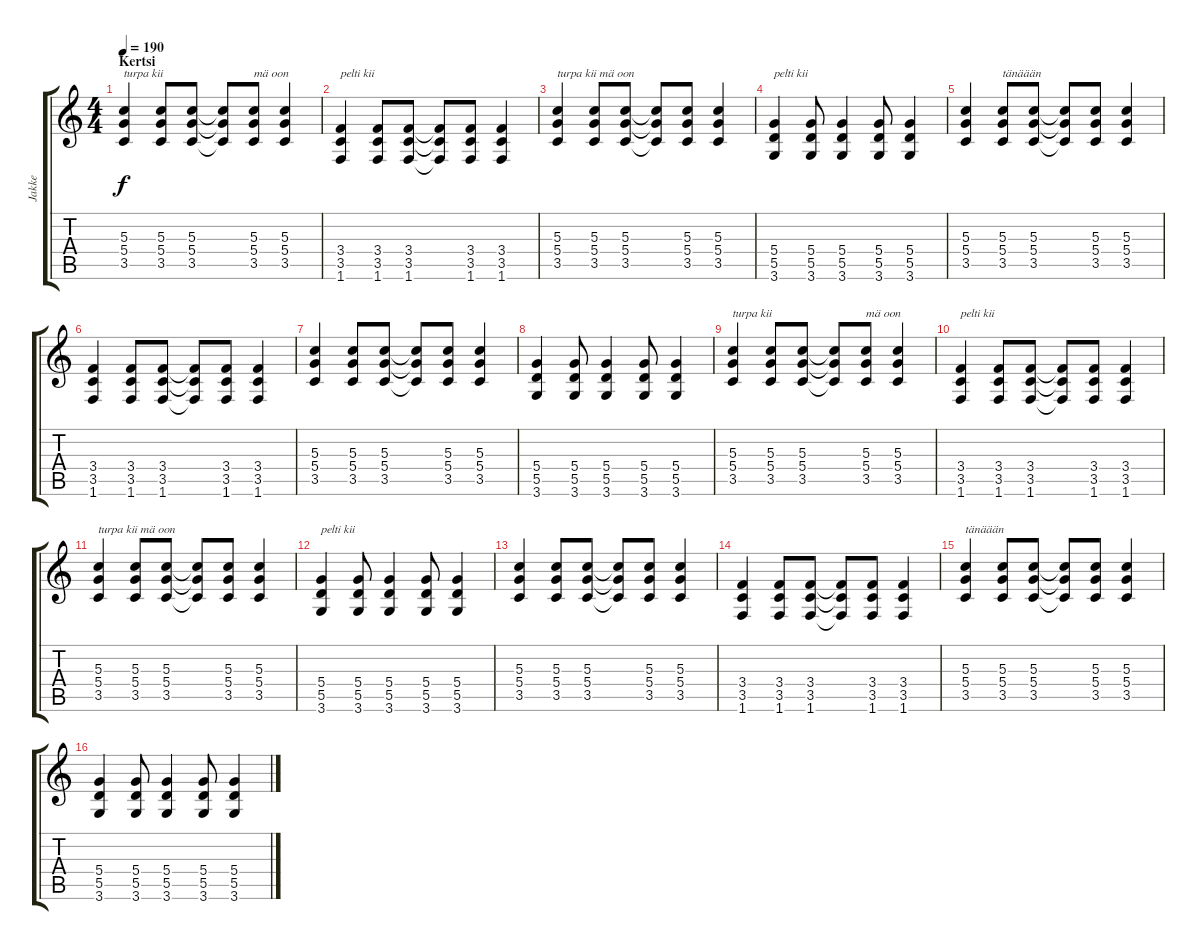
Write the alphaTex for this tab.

\track ("Jakke" "Jakke") {instrument distortionguitar}
\staff {score tabs}
\tuning (E4 B3 G3 D3 A2 E2) {hide}
\ts (4 4)
\section ("" "Kertsi")
\tempo 190
\clef g2
\ks c
(5.3 5.4 3.5).4{txt "turpa kii " dy f} (5.3 5.4 3.5).8 (5.3 5.4 3.5).8 (5.3{t} 5.4{t} 3.5{t}).8 (5.3 5.4 3.5).8{txt "mä oon"} (5.3 5.4 3.5).4 |
(3.4 3.5 1.6).4{txt "pelti kii"} (3.4 3.5 1.6).8 (3.4 3.5 1.6).8 (3.4{t} 3.5{t} 1.6{t}).8 (3.4 3.5 1.6).8 (3.4 3.5 1.6).4 |
(5.3 5.4 3.5).4{txt "turpa kii mä oon"} (5.3 5.4 3.5).8 (5.3 5.4 3.5).8 (5.3{t} 5.4{t} 3.5{t}).8 (5.3 5.4 3.5).8 (5.3 5.4 3.5).4 |
(5.4 5.5 3.6).4{txt "pelti kii"} (5.4 5.5 3.6).8 (5.4 5.5 3.6).4 (5.4 5.5 3.6).8 (5.4 5.5 3.6).4 |
(5.3 5.4 3.5).4 (5.3 5.4 3.5).8{txt "tänäään"} (5.3 5.4 3.5).8 (5.3{t} 5.4{t} 3.5{t}).8 (5.3 5.4 3.5).8 (5.3 5.4 3.5).4 |
(3.4 3.5 1.6).4 (3.4 3.5 1.6).8 (3.4 3.5 1.6).8 (3.4{t} 3.5{t} 1.6{t}).8 (3.4 3.5 1.6).8 (3.4 3.5 1.6).4 |
(5.3 5.4 3.5).4 (5.3 5.4 3.5).8 (5.3 5.4 3.5).8 (5.3{t} 5.4{t} 3.5{t}).8 (5.3 5.4 3.5).8 (5.3 5.4 3.5).4 |
(5.4 5.5 3.6).4 (5.4 5.5 3.6).8 (5.4 5.5 3.6).4 (5.4 5.5 3.6).8 (5.4 5.5 3.6).4 |
(5.3 5.4 3.5).4{txt "turpa kii "} (5.3 5.4 3.5).8 (5.3 5.4 3.5).8 (5.3{t} 5.4{t} 3.5{t}).8 (5.3 5.4 3.5).8{txt "mä oon"} (5.3 5.4 3.5).4 |
(3.4 3.5 1.6).4{txt "pelti kii"} (3.4 3.5 1.6).8 (3.4 3.5 1.6).8 (3.4{t} 3.5{t} 1.6{t}).8 (3.4 3.5 1.6).8 (3.4 3.5 1.6).4 |
(5.3 5.4 3.5).4{txt "turpa kii mä oon"} (5.3 5.4 3.5).8 (5.3 5.4 3.5).8 (5.3{t} 5.4{t} 3.5{t}).8 (5.3 5.4 3.5).8 (5.3 5.4 3.5).4 |
(5.4 5.5 3.6).4{txt "pelti kii"} (5.4 5.5 3.6).8 (5.4 5.5 3.6).4 (5.4 5.5 3.6).8 (5.4 5.5 3.6).4 |
(5.3 5.4 3.5).4 (5.3 5.4 3.5).8 (5.3 5.4 3.5).8 (5.3{t} 5.4{t} 3.5{t}).8 (5.3 5.4 3.5).8 (5.3 5.4 3.5).4 |
(3.4 3.5 1.6).4 (3.4 3.5 1.6).8 (3.4 3.5 1.6).8 (3.4{t} 3.5{t} 1.6{t}).8 (3.4 3.5 1.6).8 (3.4 3.5 1.6).4 |
(5.3 5.4 3.5).4{txt "tänäään"} (5.3 5.4 3.5).8 (5.3 5.4 3.5).8 (5.3{t} 5.4{t} 3.5{t}).8 (5.3 5.4 3.5).8 (5.3 5.4 3.5).4 |
(5.4 5.5 3.6).4 (5.4 5.5 3.6).8 (5.4 5.5 3.6).4 (5.4 5.5 3.6).8 (5.4 5.5 3.6).4
